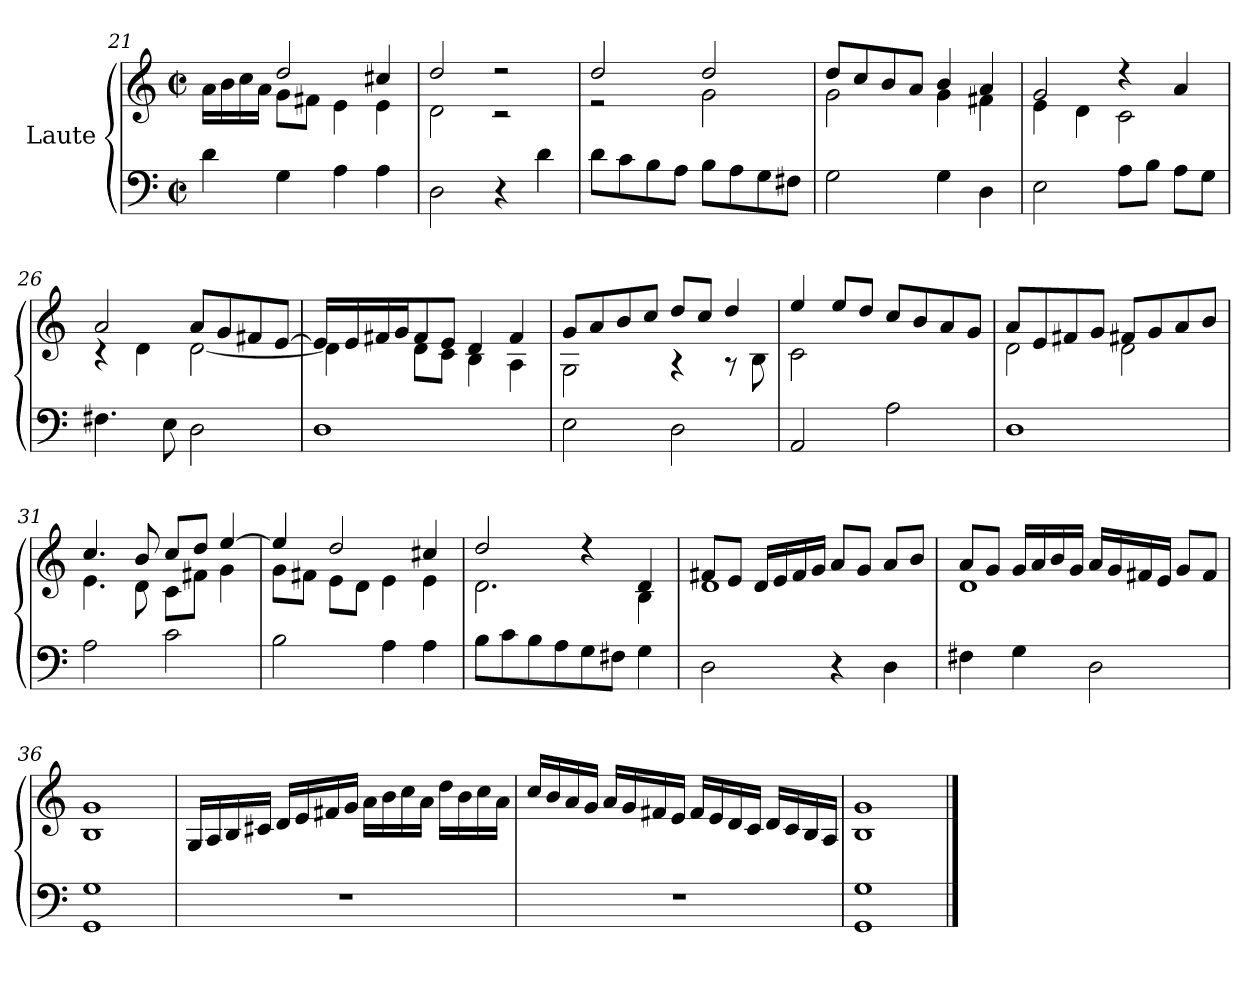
**kern	**kern
*part1	*part1
*staff2	*staff1
*I"Laute	*
!!LO:LB:g=z
*clefF4	*clefG2
*k[]	*k[]
*M2/2	*M2/2
*met(c|)	*met(c|)
=21	=21
*	*^
4d\	16a\LL	4ryy
.	16b\	.
.	16cc\	.
.	16a\JJ	.
4G\	2dd/	8g\L
.	.	8f#X\J
4A\	.	4e\
4A\	4cc#X/	4e\
=22	=22	=22
2D\	2dd/	2d\
4r	2r	2r
4d\	.	.
=23	=23	=23
8d\L	2dd/	2r
8c\	.	.
8B\	.	.
8A\J	.	.
8B\L	2dd/	2g\
8A\	.	.
8G\	.	.
8F#X\J	.	.
=24	=24	=24
2G\	8dd/L	2g\
.	8cc/	.
.	8b/	.
.	8a/J	.
4G\	4b/	4g\
4D\	4a/	4f#X\
=25	=25	=25
2E\	2g/	4e\
.	.	4d\
8A\L	4r	2c\
8B\J	.	.
8A\L	4a/	.
8G\J	.	.
!!LO:LB:g=z	!!
=26	=26	=26
4.F#X\	2a/	4r
.	.	4d\
8E\	.	.
2D\	8a/L	[2d\
.	8g/	.
.	8f#X/	.
.	[8e/J	.
=27	=27	=27
1D	16e/LL]	4d\]
.	16e/	.
.	16f#X/	.
.	16g/J	.
.	8f#/	8d\L
.	8e/J	8c\J
.	4d/	4B\
.	4f#/	4A\
=28	=28	=28
2E\	8g/L	2G\
.	8a/	.
.	8b/	.
.	8cc/J	.
2D\	8dd/L	4r
.	8cc/J	.
.	4dd/	8r
.	.	8B\
=29	=29	=29
2AA/	4ee/	2c\
.	8ee/L	.
.	8dd/J	.
2A\	8cc/L	2ryy
.	8b/	.
.	8a/	.
.	8g/J	.
!!LO:LB:g=z	!!
=30	=30	=30
1D	8a/L	2d\
.	8e/	.
.	8f#X/	.
.	8g/J	.
.	8f#X/L	2d\
.	8g/	.
.	8a/	.
.	8b/J	.
=31	=31	=31
2A\	4.cc/	4.e\
.	8b/	8d\
2c\	8cc/L	8c\L
.	8dd/J	8f#X\J
.	[4ee/	4g\
=32	=32	=32
2B\	4ee/]	8g\L
.	.	8f#X\J
.	2dd/	8e\L
.	.	8d\J
4A\	.	4e\
4A\	4cc#X/	4e\
=33	=33	=33
8B\L	2dd/	2.d\
8c\	.	.
8B\	.	.
8A\	.	.
8G\	4r	.
8F#X\J	.	.
4G\	4d/	4B\
=34	=34	=34
2D\	8f#X/L	1d
.	8e/J	.
.	16d/LL	.
.	16e/	.
.	16f#/	.
.	16g/JJ	.
4r	8a/L	.
.	8g/J	.
4D\	8a/L	.
.	8b/J	.
!!LO:LB:g=z	!!
=35	=35	=35
4F#X\	8a/L	1d
.	8g/J	.
4G\	16g/LL	.
.	16a/	.
.	16b/	.
.	16g/JJ	.
2D\	16a/LL	.
.	16g/	.
.	16f#X/	.
.	16e/JJ	.
.	8g/L	.
.	8f#/J	.
*	*v	*v
=36	=36
1GG 1G	1B 1g
=37	=37
1r	16G/LL
.	16A/
.	16B/
.	16c#X/JJ
.	16d/LL
.	16e/
.	16f#X/
.	16g/JJ
.	16a\LL
.	16b\
.	16cc\
.	16a\JJ
.	16dd\LL
.	16b\
.	16cc\
.	16a\JJ
!!LO:LB:g=z
=38	=38
1r	16cc/LL
.	16b/
.	16a/
.	16g/JJ
.	16a/LL
.	16g/
.	16f#X/
.	16e/JJ
.	16f#/LL
.	16e/
.	16d/
.	16c/JJ
.	16d/LL
.	16c/
.	16B/
.	16A/JJ
=39	=39
1GG 1G	1B 1g
==	==
*-	*-
